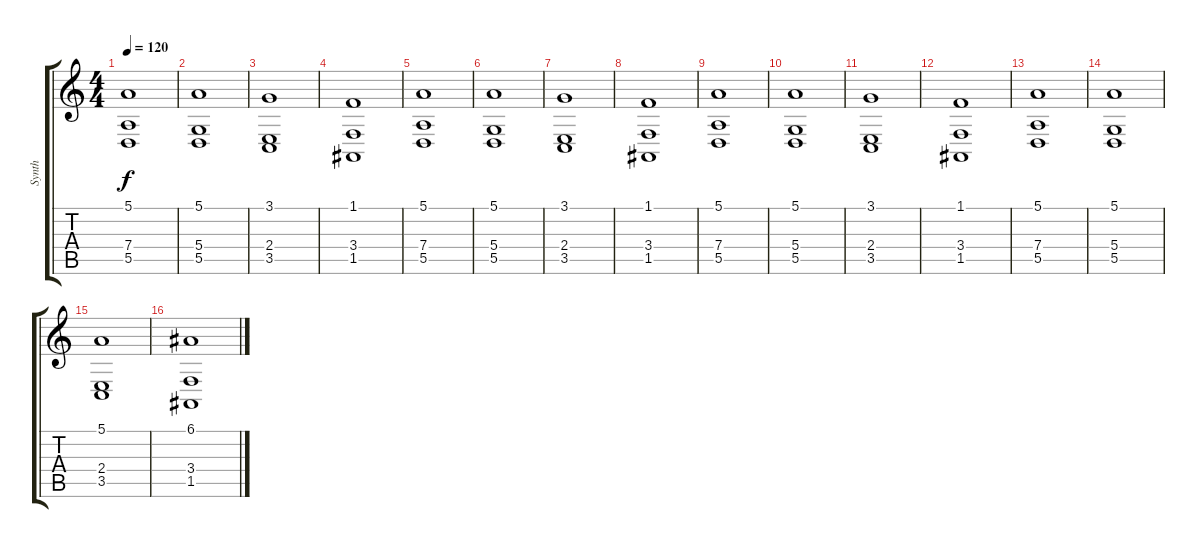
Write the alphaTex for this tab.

\track ("Synth" "Synth") {instrument synthstrings2}
\staff {score tabs}
\tuning (E4 B3 G3 D3 A2 E2) {hide}
\ts (4 4)
\tempo 120
\clef g2
\ks c
(5.1 7.4 5.5).1{dy f} |
(5.1 5.4 5.5).1 |
(3.1 2.4 3.5).1 |
(1.1 3.4 1.5).1 |
(5.1 7.4 5.5).1 |
(5.1 5.4 5.5).1 |
(3.1 2.4 3.5).1 |
(1.1 3.4 1.5).1 |
(5.1 7.4 5.5).1 |
(5.1 5.4 5.5).1 |
(3.1 2.4 3.5).1 |
(1.1 3.4 1.5).1 |
(5.1 7.4 5.5).1 |
(5.1 5.4 5.5).1 |
(5.1 2.4 3.5).1 |
(6.1 3.4 1.5).1
